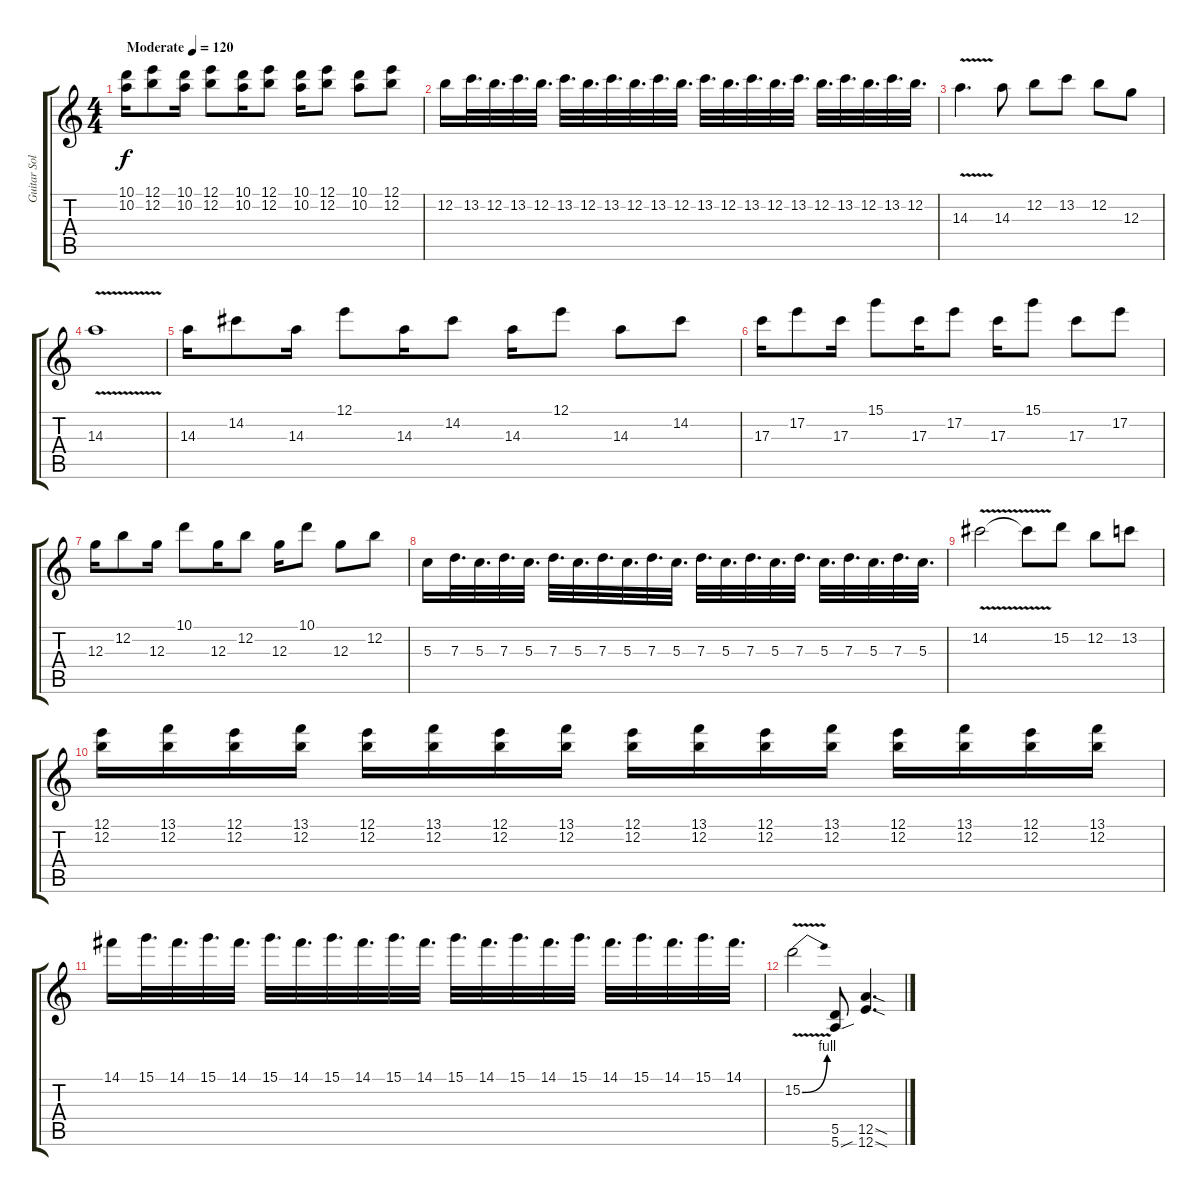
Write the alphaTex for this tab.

\track ("Guitar Solo" "Guitar Sol") {instrument overdrivenguitar}
\staff {score tabs}
\tuning (E4 B3 G3 D3 A2 E2) {hide}
\ts (4 4)
\tempo (120 "Moderate")
\clef g2
\ks c
(10.1 10.2).16{dy f instrument overdrivenguitar} (12.1 12.2).8 (10.1 10.2).16 (12.1 12.2).8 (10.1 10.2).16 (12.1 12.2).8 (10.1 10.2).16 (12.1 12.2).8 (10.1 10.2).8 (12.1 12.2).8 |
12.2.16 13.2.32{d} 12.2.32{d} 13.2.32{d} 12.2.32{d} 13.2.32{d} 12.2.32{d} 13.2.32{d} 12.2.32{d} 13.2.32{d} 12.2.32{d} 13.2.32{d} 12.2.32{d} 13.2.32{d} 12.2.32{d} 13.2.32{d} 12.2.32{d} 13.2.32{d} 12.2.32{d} 13.2.32{d} 12.2.32{d} |
14.3{v}.4{d} 14.3.8 12.2.8 13.2.8 12.2.8 12.3.8 |
14.3{v}.1 |
14.3.16 14.2.8 14.3.16 12.1.8 14.3.16 14.2.8 14.3.16 12.1.8 14.3.8 14.2.8 |
17.3.16 17.2.8 17.3.16 15.1.8 17.3.16 17.2.8 17.3.16 15.1.8 17.3.8 17.2.8 |
12.3.16 12.2.8 12.3.16 10.1.8 12.3.16 12.2.8 12.3.16 10.1.8 12.3.8 12.2.8 |
5.3.16 7.3.32{d} 5.3.32{d} 7.3.32{d} 5.3.32{d} 7.3.32{d} 5.3.32{d} 7.3.32{d} 5.3.32{d} 7.3.32{d} 5.3.32{d} 7.3.32{d} 5.3.32{d} 7.3.32{d} 5.3.32{d} 7.3.32{d} 5.3.32{d} 7.3.32{d} 5.3.32{d} 7.3.32{d} 5.3.32{d} |
14.2{v}.2 14.2{t}.8 15.2.8 12.2.8 13.2.8 |
(12.1 12.2).16 (13.1 12.2).16 (12.1 12.2).16 (13.1 12.2).16 (12.1 12.2).16 (13.1 12.2).16 (12.1 12.2).16 (13.1 12.2).16 (12.1 12.2).16 (13.1 12.2).16 (12.1 12.2).16 (13.1 12.2).16 (12.1 12.2).16 (13.1 12.2).16 (12.1 12.2).16 (13.1 12.2).16 |
14.1.16 15.1.32{d} 14.1.32{d} 15.1.32{d} 14.1.32{d} 15.1.32{d} 14.1.32{d} 15.1.32{d} 14.1.32{d} 15.1.32{d} 14.1.32{d} 15.1.32{d} 14.1.32{d} 15.1.32{d} 14.1.32{d} 15.1.32{d} 14.1.32{d} 15.1.32{d} 14.1.32{d} 15.1.32{d} 14.1.32{d} |
15.2{be (bend 0 0 60 4) v}.2 (5.5 5.6{sou}).8 (12.5{sod} 12.6{sod}).4{d}
